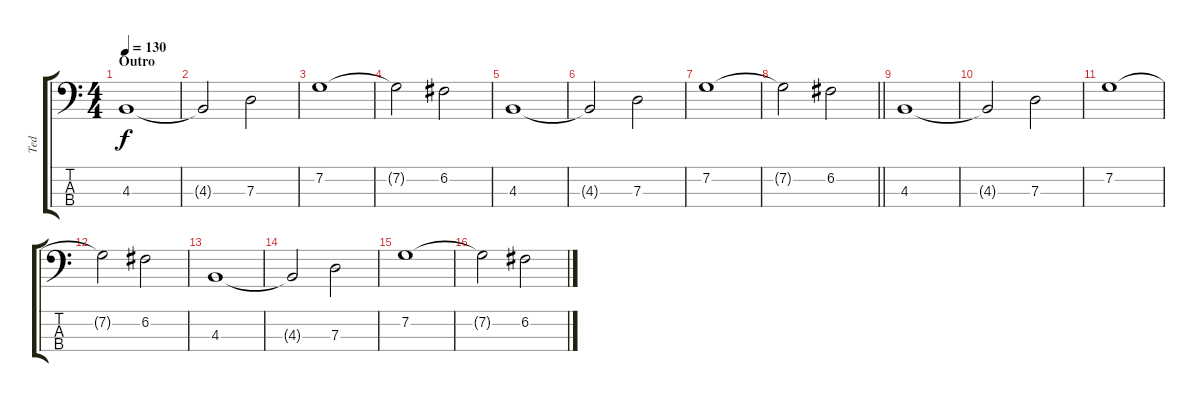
\track ("Ted" "Ted") {instrument electricbassfinger}
\staff {score tabs}
\tuning (F2 C2 G1 D1) {hide}
\ts (4 4)
\section ("" "Outro")
\tempo 130
\clef f4
\ks c
4.3.1{dy f} |
4.3{t}.2 7.3.2 |
7.2.1 |
7.2{t}.2 6.2.2 |
4.3.1 |
4.3{t}.2 7.3.2 |
7.2.1 |
\barLineRight lightlight
7.2{t}.2 6.2.2 |
4.3.1 |
4.3{t}.2 7.3.2 |
7.2.1 |
7.2{t}.2 6.2.2 |
4.3.1 |
4.3{t}.2 7.3.2 |
7.2.1 |
7.2{t}.2 6.2.2
